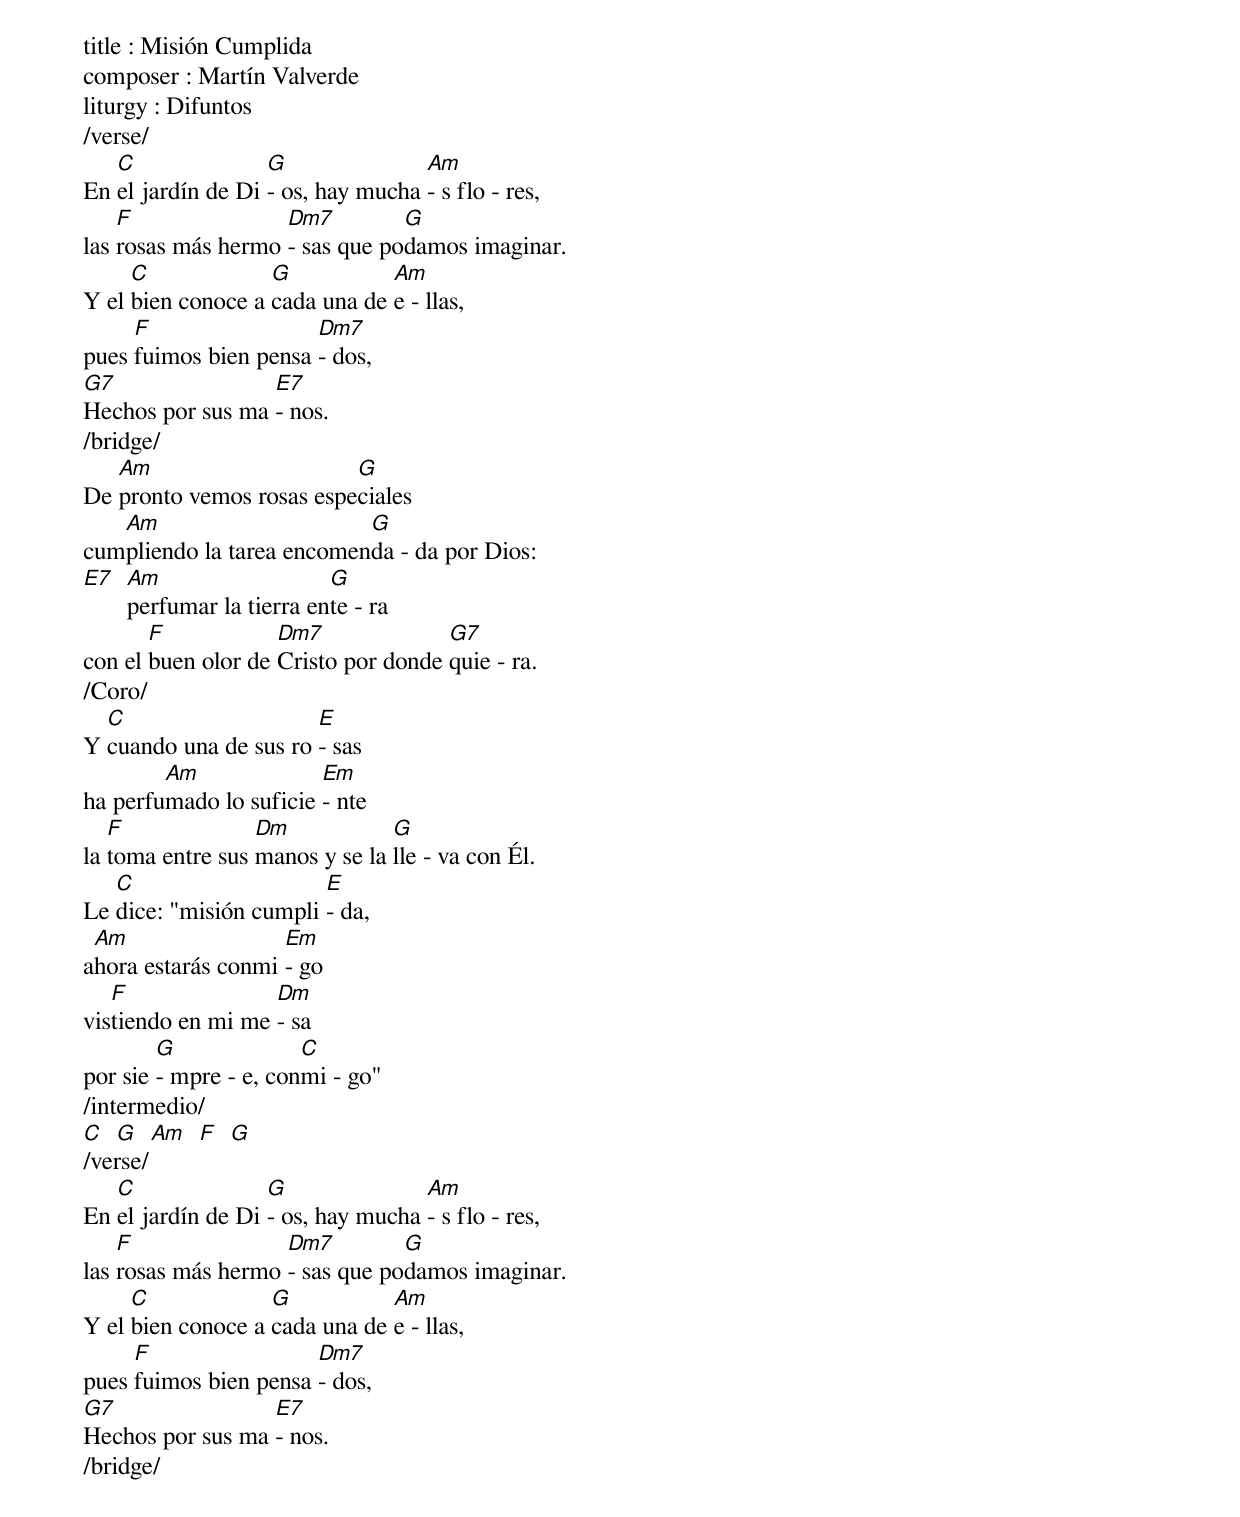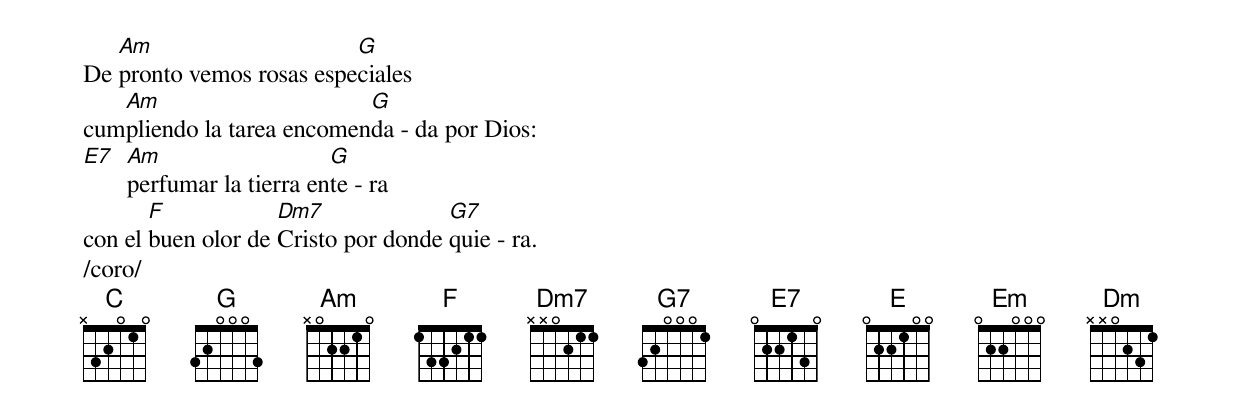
title : Misión Cumplida
composer : Martín Valverde
liturgy : Difuntos
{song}
/verse/
En [C]el jardín de Di [G]- os, hay mucha [Am]- s flo - res,
las [F]rosas más hermo [Dm7]- sas que po[G]damos imaginar.
Y el [C]bien conoce a [G]cada una de [Am]e - llas,
pues [F]fuimos bien pensa [Dm7]- dos,
[G7]Hechos por sus ma [E7]- nos.
/bridge/
De [Am]pronto vemos rosas espe[G]ciales
cum[Am]pliendo la tarea encomen[G]da - da por Dios:
[E7]  [Am]perfumar la tierra en[G]te - ra
con el [F]buen olor de [Dm7]Cristo por donde [G7]quie - ra.
/Coro/
Y [C]cuando una de sus ro [E]- sas
ha perfu[Am]mado lo suficie [Em]- nte
la [F]toma entre sus [Dm]manos y se la [G]lle - va con Él.
Le [C]dice: "misión cumpli [E]- da,
a[Am]hora estarás conmi [Em]- go
vis[F]tiendo en mi me [Dm]- sa
por sie [G]- mpre - e, con[C]mi - go"
/intermedio/
[C]  [G]  [Am]  [F]  [G]
/verse/
En [C]el jardín de Di [G]- os, hay mucha [Am]- s flo - res,
las [F]rosas más hermo [Dm7]- sas que po[G]damos imaginar.
Y el [C]bien conoce a [G]cada una de [Am]e - llas,
pues [F]fuimos bien pensa [Dm7]- dos,
[G7]Hechos por sus ma [E7]- nos.
/bridge/
De [Am]pronto vemos rosas espe[G]ciales
cum[Am]pliendo la tarea encomen[G]da - da por Dios:
[E7]  [Am]perfumar la tierra en[G]te - ra
con el [F]buen olor de [Dm7]Cristo por donde [G7]quie - ra.
/coro/
